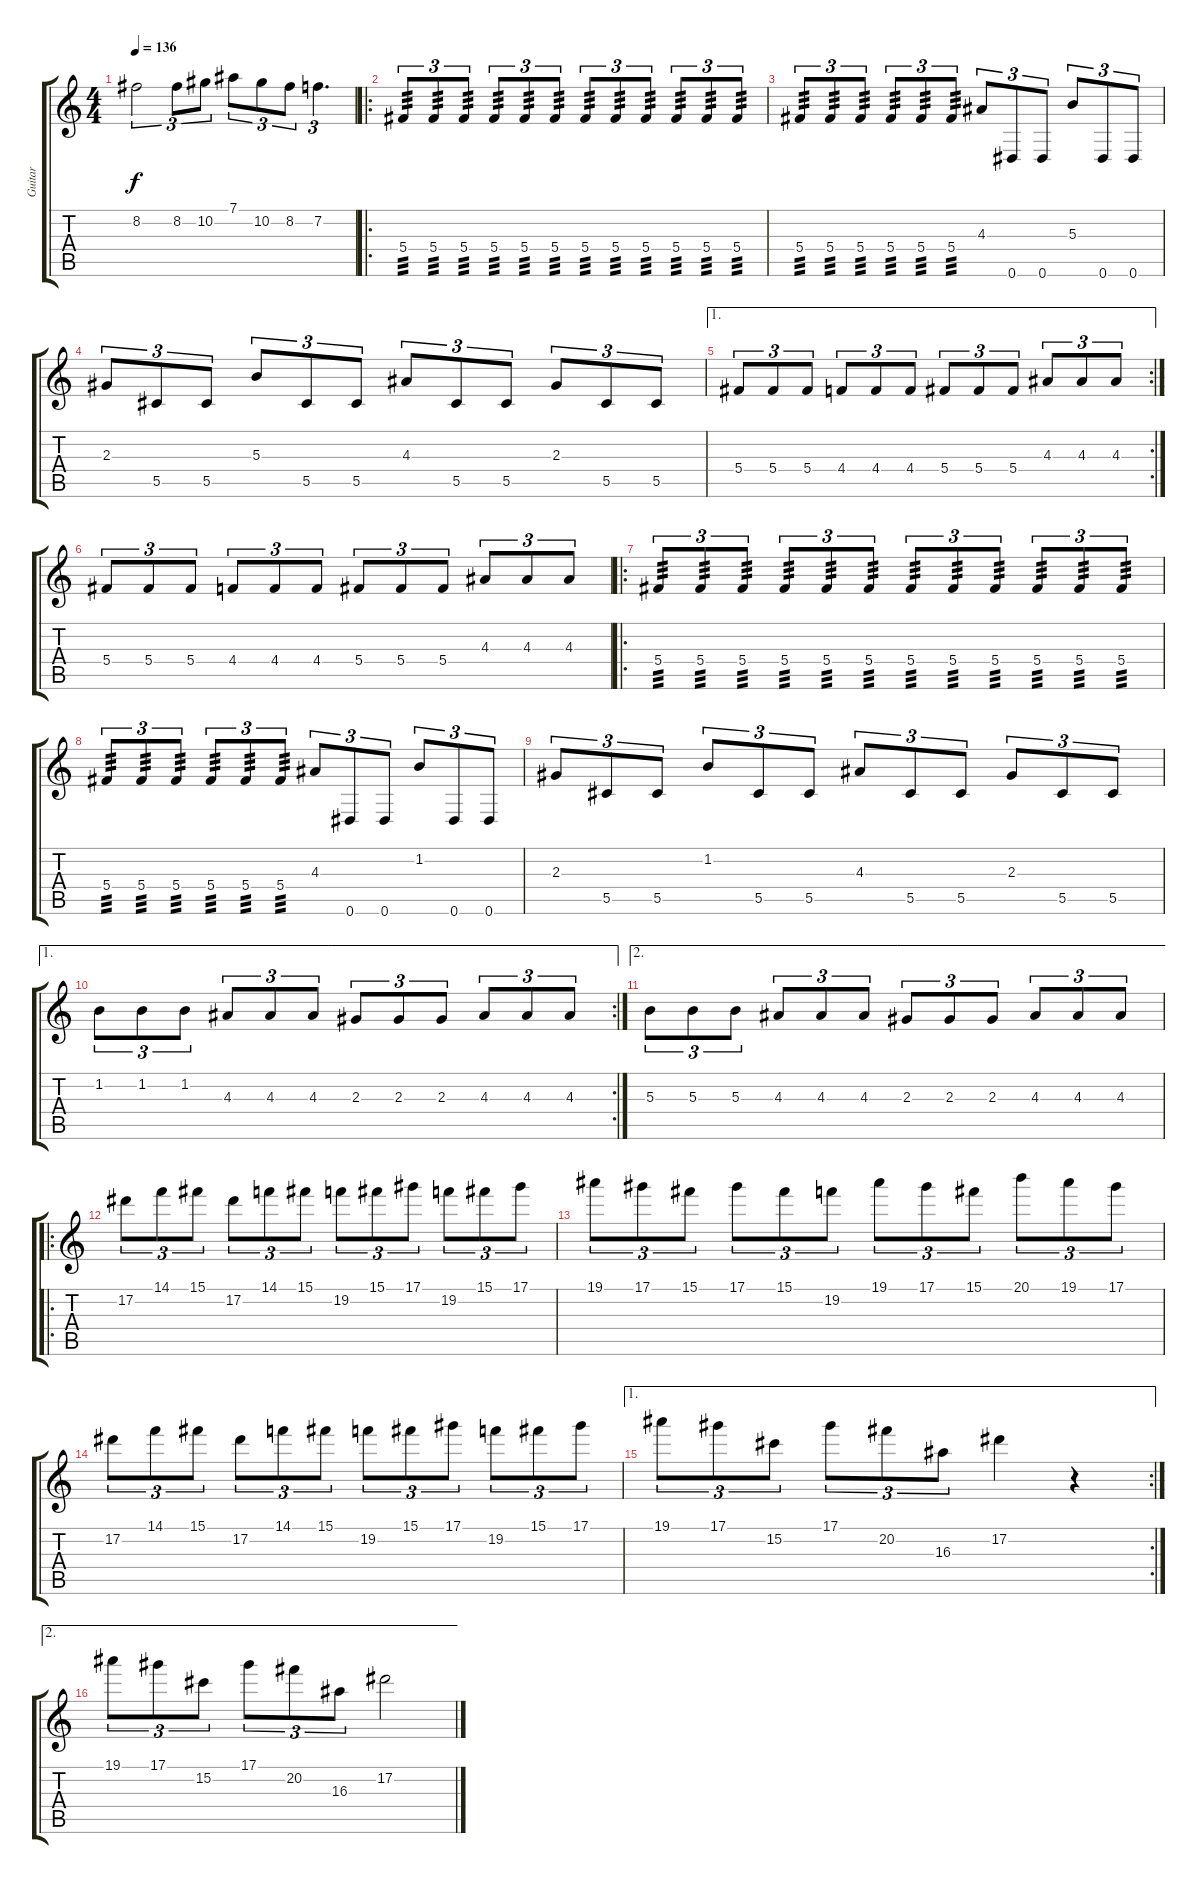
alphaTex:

\track ("Guitar" "Guitar") {instrument distortionguitar}
\staff {score tabs}
\tuning (Eb4 Bb3 Gb3 Db3 Ab2 Eb2) {hide}
\ts (4 4)
\tempo 136
\clef g2
\ks c
8.2.2{tu (3 2) dy f} 8.2.8{tu (3 2)} 10.2.8{tu (3 2)} 7.1.8{tu (3 2)} 10.2.8{tu (3 2)} 8.2.8{tu (3 2)} 7.2.4{d tu (3 2)} |
\ro
5.4.8{tu (3 2) tp 3} 5.4.8{tu (3 2) tp 3} 5.4.8{tu (3 2) tp 3} 5.4.8{tu (3 2) tp 3} 5.4.8{tu (3 2) tp 3} 5.4.8{tu (3 2) tp 3} 5.4.8{tu (3 2) tp 3} 5.4.8{tu (3 2) tp 3} 5.4.8{tu (3 2) tp 3} 5.4.8{tu (3 2) tp 3} 5.4.8{tu (3 2) tp 3} 5.4.8{tu (3 2) tp 3} |
5.4.8{tu (3 2) tp 3} 5.4.8{tu (3 2) tp 3} 5.4.8{tu (3 2) tp 3} 5.4.8{tu (3 2) tp 3} 5.4.8{tu (3 2) tp 3} 5.4.8{tu (3 2) tp 3} 4.3.8{tu (3 2)} 0.6.8{tu (3 2)} 0.6.8{tu (3 2)} 5.3.8{tu (3 2)} 0.6.8{tu (3 2)} 0.6.8{tu (3 2)} |
2.3.8{tu (3 2)} 5.5.8{tu (3 2)} 5.5.8{tu (3 2)} 5.3.8{tu (3 2)} 5.5.8{tu (3 2)} 5.5.8{tu (3 2)} 4.3.8{tu (3 2)} 5.5.8{tu (3 2)} 5.5.8{tu (3 2)} 2.3.8{tu (3 2)} 5.5.8{tu (3 2)} 5.5.8{tu (3 2)} |
\ae 1
\rc 2
5.4.8{tu (3 2)} 5.4.8{tu (3 2)} 5.4.8{tu (3 2)} 4.4.8{tu (3 2)} 4.4.8{tu (3 2)} 4.4.8{tu (3 2)} 5.4.8{tu (3 2)} 5.4.8{tu (3 2)} 5.4.8{tu (3 2)} 4.3.8{tu (3 2)} 4.3.8{tu (3 2)} 4.3.8{tu (3 2)} |
5.4.8{tu (3 2)} 5.4.8{tu (3 2)} 5.4.8{tu (3 2)} 4.4.8{tu (3 2)} 4.4.8{tu (3 2)} 4.4.8{tu (3 2)} 5.4.8{tu (3 2)} 5.4.8{tu (3 2)} 5.4.8{tu (3 2)} 4.3.8{tu (3 2)} 4.3.8{tu (3 2)} 4.3.8{tu (3 2)} |
\ro
5.4.8{tu (3 2) tp 3} 5.4.8{tu (3 2) tp 3} 5.4.8{tu (3 2) tp 3} 5.4.8{tu (3 2) tp 3} 5.4.8{tu (3 2) tp 3} 5.4.8{tu (3 2) tp 3} 5.4.8{tu (3 2) tp 3} 5.4.8{tu (3 2) tp 3} 5.4.8{tu (3 2) tp 3} 5.4.8{tu (3 2) tp 3} 5.4.8{tu (3 2) tp 3} 5.4.8{tu (3 2) tp 3} |
5.4.8{tu (3 2) tp 3} 5.4.8{tu (3 2) tp 3} 5.4.8{tu (3 2) tp 3} 5.4.8{tu (3 2) tp 3} 5.4.8{tu (3 2) tp 3} 5.4.8{tu (3 2) tp 3} 4.3.8{tu (3 2)} 0.6.8{tu (3 2)} 0.6.8{tu (3 2)} 1.2.8{tu (3 2)} 0.6.8{tu (3 2)} 0.6.8{tu (3 2)} |
2.3.8{tu (3 2)} 5.5.8{tu (3 2)} 5.5.8{tu (3 2)} 1.2.8{tu (3 2)} 5.5.8{tu (3 2)} 5.5.8{tu (3 2)} 4.3.8{tu (3 2)} 5.5.8{tu (3 2)} 5.5.8{tu (3 2)} 2.3.8{tu (3 2)} 5.5.8{tu (3 2)} 5.5.8{tu (3 2)} |
\ae 1
\rc 2
1.2.8{tu (3 2)} 1.2.8{tu (3 2)} 1.2.8{tu (3 2)} 4.3.8{tu (3 2)} 4.3.8{tu (3 2)} 4.3.8{tu (3 2)} 2.3.8{tu (3 2)} 2.3.8{tu (3 2)} 2.3.8{tu (3 2)} 4.3.8{tu (3 2)} 4.3.8{tu (3 2)} 4.3.8{tu (3 2)} |
\ae 2
5.3.8{tu (3 2)} 5.3.8{tu (3 2)} 5.3.8{tu (3 2)} 4.3.8{tu (3 2)} 4.3.8{tu (3 2)} 4.3.8{tu (3 2)} 2.3.8{tu (3 2)} 2.3.8{tu (3 2)} 2.3.8{tu (3 2)} 4.3.8{tu (3 2)} 4.3.8{tu (3 2)} 4.3.8{tu (3 2)} |
\ro
17.2.8{tu (3 2)} 14.1.8{tu (3 2)} 15.1.8{tu (3 2)} 17.2.8{tu (3 2)} 14.1.8{tu (3 2)} 15.1.8{tu (3 2)} 19.2.8{tu (3 2)} 15.1.8{tu (3 2)} 17.1.8{tu (3 2)} 19.2.8{tu (3 2)} 15.1.8{tu (3 2)} 17.1.8{tu (3 2)} |
19.1.8{tu (3 2)} 17.1.8{tu (3 2)} 15.1.8{tu (3 2)} 17.1.8{tu (3 2)} 15.1.8{tu (3 2)} 19.2.8{tu (3 2)} 19.1.8{tu (3 2)} 17.1.8{tu (3 2)} 15.1.8{tu (3 2)} 20.1.8{tu (3 2)} 19.1.8{tu (3 2)} 17.1.8{tu (3 2)} |
17.2.8{tu (3 2)} 14.1.8{tu (3 2)} 15.1.8{tu (3 2)} 17.2.8{tu (3 2)} 14.1.8{tu (3 2)} 15.1.8{tu (3 2)} 19.2.8{tu (3 2)} 15.1.8{tu (3 2)} 17.1.8{tu (3 2)} 19.2.8{tu (3 2)} 15.1.8{tu (3 2)} 17.1.8{tu (3 2)} |
\ae 1
\rc 2
19.1.8{tu (3 2)} 17.1.8{tu (3 2)} 15.2.8{tu (3 2)} 17.1.8{tu (3 2)} 20.2.8{tu (3 2)} 16.3.8{tu (3 2)} 17.2.4 r.4 |
\ae 2
19.1.8{tu (3 2)} 17.1.8{tu (3 2)} 15.2.8{tu (3 2)} 17.1.8{tu (3 2)} 20.2.8{tu (3 2)} 16.3.8{tu (3 2)} 17.2.2
